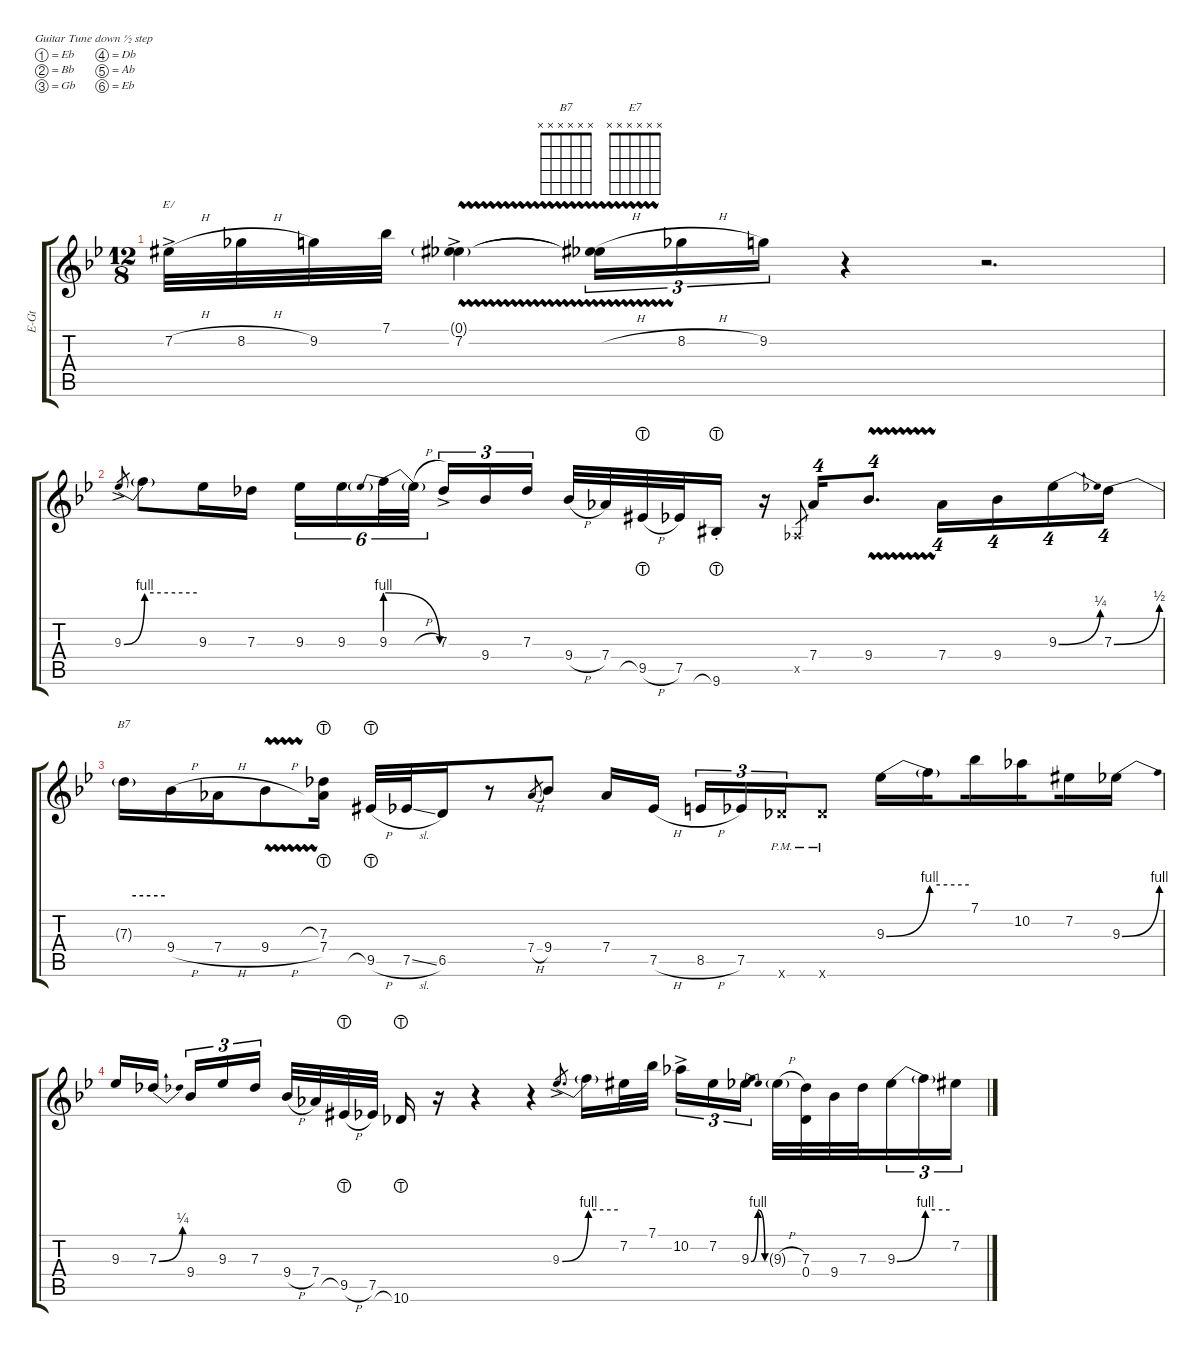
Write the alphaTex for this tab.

\hideDynamics
\bracketExtendMode groupsimilarinstruments
\otherSystemsTrackNameOrientation horizontal
\track ("Guitar" "E-Gt") {multiBarRest instrument overdrivenguitar}
\staff {score tabs}
\tuning (Eb4 Bb3 Gb3 Db3 Ab2 Eb2)
\chord ("B7" x x x x x x)
\chord ("E7" x x x x x x)
\ts (12 8)
\tempo (84 hide)
\clef g2
\ks bb
7.2{h ac acc #}.32{ch "E7" dy mf beam Down} 8.2{h acc forcenatural}.32{beam Down} 9.2{acc #}.32{beam Down} 7.1{acc forcenatural}.32{beam Down} (0.1{g acc forcenatural} 7.2{vw ac acc #}).4{beam Down} (0.1{t acc forcenatural} 7.2{vw h t acc #}).16{tu (3 2) beam Down} 8.2{h acc forcenatural}.16{tu (3 2) dy mp beam Down} 9.2{acc #}.16{tu (3 2) beam Down} r.4{beam Down} r.2{d beam Down} |
9.3{be (bend 0 0 60 4) ac acc forcenatural}.8{gr dy mf beam Up} 9.3{be (hold 0 4 60 4) t}.8{beam Down beam merge} 9.3{acc forcenatural}.16{beam Down beam merge} 7.3{acc forcenatural}.16{beam Down beam splitsecondary} 9.3{acc forcenatural}.16{tu (6 4) beam Down beam merge} 9.3{acc forcenatural}.16{tu (6 4) beam Down beam merge} 9.3{be (prebendrelease 0 4 60 0)}.32{tu (6 4) beam Down beam merge} 9.3{h t acc forcenatural}.32{tu (6 4) beam Down beam split} 7.3{ac acc forcenatural}.16{tu (3 2) beam Up beam merge} 9.4{acc forcenatural}.16{tu (3 2) beam Up beam merge} 7.3{acc forcenatural}.16{tu (3 2) beam Up beam splitsecondary} 9.4{h acc forcenatural}.32{beam Up beam merge} 7.4{acc forcenatural}.32{beam Up beam merge} 9.5{h lht acc #}.32{beam Up beam merge} 7.5{acc forcenatural}.32{beam Up beam merge} 9.6{lht st acc #}.16{beam Up} r.16{beam Up} 0.5{x acc forcenatural}.8{gr dy mp beam Up} 7.4{acc forcenatural}.16{tu (4 6) dy mf beam Up} 9.4{vw acc forcenatural}.8{d tu (4 6) beam Up} 7.4{acc forcenatural}.16{tu (4 6) beam Down} 9.4{acc forcenatural}.16{tu (4 6) beam Down} 9.3{be (bend 0 0 60 1) acc forcenatural}.16{tu (4 6) beam Down} 7.3{be (bend 0 0 60 2) acc forcenatural}.16{tu (4 6) beam Down} |
7.3{be (hold 0 2 60 2) t}.16{ch "B7" beam Down} 9.4{h acc forcenatural}.16{beam Down} 7.4{h acc forcenatural}.16{beam Down} 9.4{vw h acc forcenatural}.8{beam Down} (7.3{lht acc forcenatural} 7.4{acc forcenatural}).16{beam Down} 9.5{h lht acc #}.32{beam Up} 7.5{sl acc forcenatural}.32{beam Up} 6.5{acc #}.16{beam Up} r.8{beam Up} 7.4{h acc forcenatural}.8{gr beam Up} 9.4{acc forcenatural}.8{beam Up} 7.4{acc forcenatural}.16{beam Up beam merge} 7.5{h acc forcenatural}.16{beam Up beam splitsecondary} 8.5{h acc #}.16{tu (3 2) beam Up beam merge} 7.5{acc forcenatural}.16{tu (3 2) beam Up beam merge} 10.6{pm x acc forcenatural}.16{tu (3 2) beam Up beam merge} 10.6{pm x acc forcenatural}.8{beam Up} 9.3{be (bend 0 0 60 4) acc forcenatural}.16{beam Down} 9.3{be (hold 0 4 60 4) t}.16{beam Down beam splitsecondary} 7.1{acc forcenatural}.16{beam Down} 10.2{acc forcenatural}.16{beam Down beam splitsecondary} 7.2{acc #}.16{beam Down} 9.3{be (bend 0 0 60 4) acc forcenatural}.16{beam Down} |
9.3{acc forcenatural}.16{beam Up beam merge} 7.3{be (bend 0 0 60 1) acc forcenatural}.16{beam Up beam splitsecondary} 9.4{acc forcenatural}.16{tu (3 2) beam Up beam merge} 9.3{acc forcenatural}.16{tu (3 2) beam Up beam merge} 7.3{acc forcenatural}.16{tu (3 2) beam Up beam splitsecondary} 9.4{h acc forcenatural}.32{beam Up beam merge} 7.4{acc forcenatural}.32{beam Up beam merge} 9.5{h lht acc #}.32{beam Up beam merge} 7.5{acc forcenatural}.32{beam Up} 10.6{lht acc forcenatural}.16{beam Up} r.16{beam Up} r.4{beam Up} r.4{beam Up} 9.3{be (bend 0 0 60 4) ac acc forcenatural}.8{d gr beam Up} 9.3{be (hold 0 4 60 4) t}.16{beam Down} 7.2{acc #}.32{beam Down} 7.1{acc forcenatural}.32{beam Down} 10.2{ac acc forcenatural}.16{tu (3 2) beam Down beam merge} 7.2{acc #}.16{tu (3 2) beam Down beam merge} 9.3{be (bendrelease 0 0 30 4 30 4 60 0) acc forcenatural}.16{tu (3 2) beam Down beam splitsecondary} 9.3{h g acc forcenatural}.32{beam Down beam merge} (7.3{acc forcenatural} 0.4{acc forcenatural}).32{beam Down beam merge} 9.4{acc forcenatural}.32{beam Down beam merge} 7.3{acc forcenatural}.32{beam Down beam merge} 9.3{be (bend 0 0 60 4) acc forcenatural}.16{tu (3 2) beam Down beam merge} 9.3{be (hold 0 4 60 4) t}.16{tu (3 2) beam Down beam merge} 7.2{acc #}.16{tu (3 2) beam Down}
